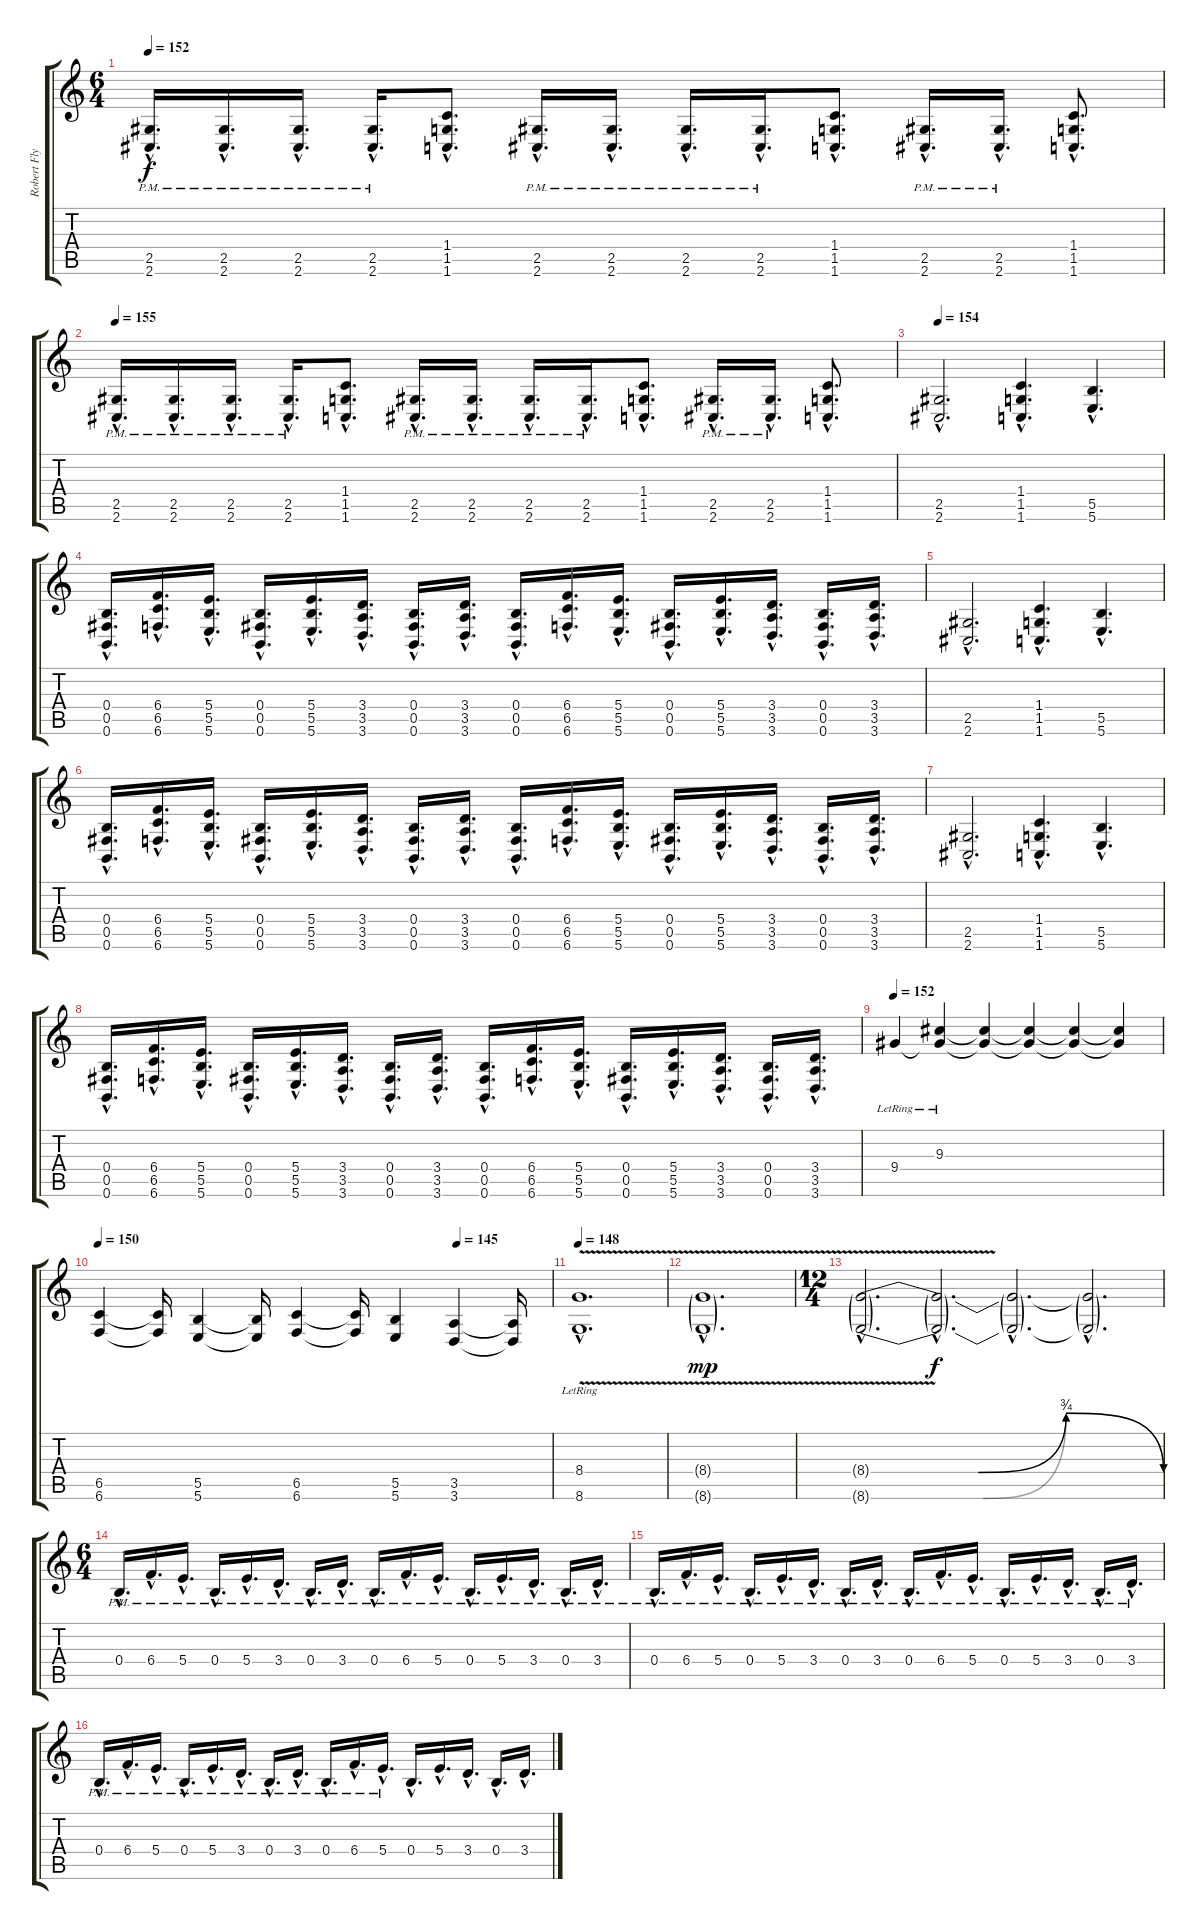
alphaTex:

\track ("Robert Flynn" "Robert Fly") {instrument distortionguitar}
\staff {score tabs}
\tuning (Db4 Ab3 E3 B2 Gb2 B1) {hide}
\ts (6 4)
\tempo 152
\clef g2
\ks c
(2.5{hac pm} 2.6{hac pm}).16{d dy f} (2.5{hac pm} 2.6{hac pm}).16{d} (2.5{hac pm} 2.6{hac pm}).16{d} (2.5{hac pm} 2.6{hac pm}).16{d} (1.4{hac} 1.5{hac} 1.6{hac}).8{d} (2.5{hac pm} 2.6{hac pm}).16{d} (2.5{hac pm} 2.6{hac pm}).16{d} (2.5{hac pm} 2.6{hac pm}).16{d} (2.5{hac pm} 2.6{hac pm}).16{d} (1.4{hac} 1.5{hac} 1.6{hac}).8{d} (2.5{hac pm} 2.6{hac pm}).16{d} (2.5{hac pm} 2.6{hac pm}).16{d} (1.4{hac} 1.5{hac} 1.6{hac}).8{d} |
\tempo 155
(2.5{hac pm} 2.6{hac pm}).16{d} (2.5{hac pm} 2.6{hac pm}).16{d} (2.5{hac pm} 2.6{hac pm}).16{d} (2.5{hac pm} 2.6{hac pm}).16{d} (1.4{hac} 1.5{hac} 1.6{hac}).8{d} (2.5{hac pm} 2.6{hac pm}).16{d} (2.5{hac pm} 2.6{hac pm}).16{d} (2.5{hac pm} 2.6{hac pm}).16{d} (2.5{hac pm} 2.6{hac pm}).16{d} (1.4{hac} 1.5{hac} 1.6{hac}).8{d} (2.5{hac pm} 2.6{hac pm}).16{d} (2.5{hac pm} 2.6{hac pm}).16{d} (1.4{hac} 1.5{hac} 1.6{hac}).8{d} |
\tempo 154
(2.5{hac} 2.6{hac}).2{d} (1.4{hac} 1.5{hac} 1.6{hac}).4{d} (5.5{hac} 5.6{hac}).4{d} |
(0.4{hac} 0.5{hac} 0.6{hac}).16{d} (6.4{hac} 6.5{hac} 6.6{hac}).16{d} (5.4{hac} 5.5{hac} 5.6{hac}).16{d} (0.4{hac} 0.5{hac} 0.6{hac}).16{d} (5.4{hac} 5.5{hac} 5.6{hac}).16{d} (3.4{hac} 3.5{hac} 3.6{hac}).16{d} (0.4{hac} 0.5{hac} 0.6{hac}).16{d} (3.4{hac} 3.5{hac} 3.6{hac}).16{d} (0.4{hac} 0.5{hac} 0.6{hac}).16{d} (6.4{hac} 6.5{hac} 6.6{hac}).16{d} (5.4{hac} 5.5{hac} 5.6{hac}).16{d} (0.4{hac} 0.5{hac} 0.6{hac}).16{d} (5.4{hac} 5.5{hac} 5.6{hac}).16{d} (3.4{hac} 3.5{hac} 3.6{hac}).16{d} (0.4{hac} 0.5{hac} 0.6{hac}).16{d} (3.4{hac} 3.5{hac} 3.6{hac}).16{d} |
(2.5{hac} 2.6{hac}).2{d} (1.4{hac} 1.5{hac} 1.6{hac}).4{d} (5.5{hac} 5.6{hac}).4{d} |
(0.4{hac} 0.5{hac} 0.6{hac}).16{d} (6.4{hac} 6.5{hac} 6.6{hac}).16{d} (5.4{hac} 5.5{hac} 5.6{hac}).16{d} (0.4{hac} 0.5{hac} 0.6{hac}).16{d} (5.4{hac} 5.5{hac} 5.6{hac}).16{d} (3.4{hac} 3.5{hac} 3.6{hac}).16{d} (0.4{hac} 0.5{hac} 0.6{hac}).16{d} (3.4{hac} 3.5{hac} 3.6{hac}).16{d} (0.4{hac} 0.5{hac} 0.6{hac}).16{d} (6.4{hac} 6.5{hac} 6.6{hac}).16{d} (5.4{hac} 5.5{hac} 5.6{hac}).16{d} (0.4{hac} 0.5{hac} 0.6{hac}).16{d} (5.4{hac} 5.5{hac} 5.6{hac}).16{d} (3.4{hac} 3.5{hac} 3.6{hac}).16{d} (0.4{hac} 0.5{hac} 0.6{hac}).16{d} (3.4{hac} 3.5{hac} 3.6{hac}).16{d} |
(2.5{hac} 2.6{hac}).2{d} (1.4{hac} 1.5{hac} 1.6{hac}).4{d} (5.5{hac} 5.6{hac}).4{d} |
(0.4{hac} 0.5{hac} 0.6{hac}).16{d} (6.4{hac} 6.5{hac} 6.6{hac}).16{d} (5.4{hac} 5.5{hac} 5.6{hac}).16{d} (0.4{hac} 0.5{hac} 0.6{hac}).16{d} (5.4{hac} 5.5{hac} 5.6{hac}).16{d} (3.4{hac} 3.5{hac} 3.6{hac}).16{d} (0.4{hac} 0.5{hac} 0.6{hac}).16{d} (3.4{hac} 3.5{hac} 3.6{hac}).16{d} (0.4{hac} 0.5{hac} 0.6{hac}).16{d} (6.4{hac} 6.5{hac} 6.6{hac}).16{d} (5.4{hac} 5.5{hac} 5.6{hac}).16{d} (0.4{hac} 0.5{hac} 0.6{hac}).16{d} (5.4{hac} 5.5{hac} 5.6{hac}).16{d} (3.4{hac} 3.5{hac} 3.6{hac}).16{d} (0.4{hac} 0.5{hac} 0.6{hac}).16{d} (3.4{hac} 3.5{hac} 3.6{hac}).16{d} |
\tempo 152
9.4{lr}.4 (9.3{lr} 9.4{t}).4 (9.3{t} 9.4{t}).4 (9.3{t} 9.4{t}).4 (9.3{t} 9.4{t}).4 (9.3{t} 9.4{t}).4 |
\tempo 150
\tempo (145 0.7916666666666666)
(6.5 6.6).4 (6.5{t} 6.6{t}).16 (5.5 5.6).4 (5.5{t} 5.6{t}).16 (6.5 6.6).4 (6.5{t} 6.6{t}).16 (5.5 5.6).4 (3.5 3.6).4 (3.5{t} 3.6{t}).16 |
\tempo 148
(8.4{v hac lr} 8.6{v hac lr}).1{d} |
(8.4{v g hac} 8.6{v g hac}).1{d dy mp} |
\ts (12 4)
(8.4{be (custom 0 0 22 0 40 3 60 0) v g hac} 8.6{be (custom 0 0 23 0 40 3 60 0) v g hac}).2{d} (8.4{hac t} 8.6{hac t}).2{d dy f} (8.4{hac t} 8.6{hac t}).2{d} (8.4{hac t} 8.6{hac t}).2{d} |
\ts (6 4)
0.4{hac pm}.16{d} 6.4{hac pm}.16{d} 5.4{hac pm}.16{d} 0.4{hac pm}.16{d} 5.4{hac pm}.16{d} 3.4{hac pm}.16{d} 0.4{hac pm}.16{d} 3.4{hac pm}.16{d} 0.4{hac pm}.16{d} 6.4{hac pm}.16{d} 5.4{hac pm}.16{d} 0.4{hac pm}.16{d} 5.4{hac pm}.16{d} 3.4{hac pm}.16{d} 0.4{hac pm}.16{d} 3.4{hac pm}.16{d} |
0.4{hac pm}.16{d} 6.4{hac pm}.16{d} 5.4{hac pm}.16{d} 0.4{hac pm}.16{d} 5.4{hac pm}.16{d} 3.4{hac pm}.16{d} 0.4{hac pm}.16{d} 3.4{hac pm}.16{d} 0.4{hac pm}.16{d} 6.4{hac pm}.16{d} 5.4{hac pm}.16{d} 0.4{hac pm}.16{d} 5.4{hac pm}.16{d} 3.4{hac pm}.16{d} 0.4{hac pm}.16{d} 3.4{hac pm}.16{d} |
0.4{hac pm}.16{d volume 11} 6.4{hac pm}.16{d} 5.4{hac pm}.16{d} 0.4{hac pm}.16{d} 5.4{hac pm}.16{d} 3.4{hac pm}.16{d} 0.4{hac pm}.16{d} 3.4{hac pm}.16{d} 0.4{hac pm}.16{d} 6.4{hac pm}.16{d} 5.4{hac pm}.16{d} 0.4{hac}.16{d volume 16} 5.4{hac}.16{d} 3.4{hac}.16{d} 0.4{hac}.16{d} 3.4{hac}.16{d}
